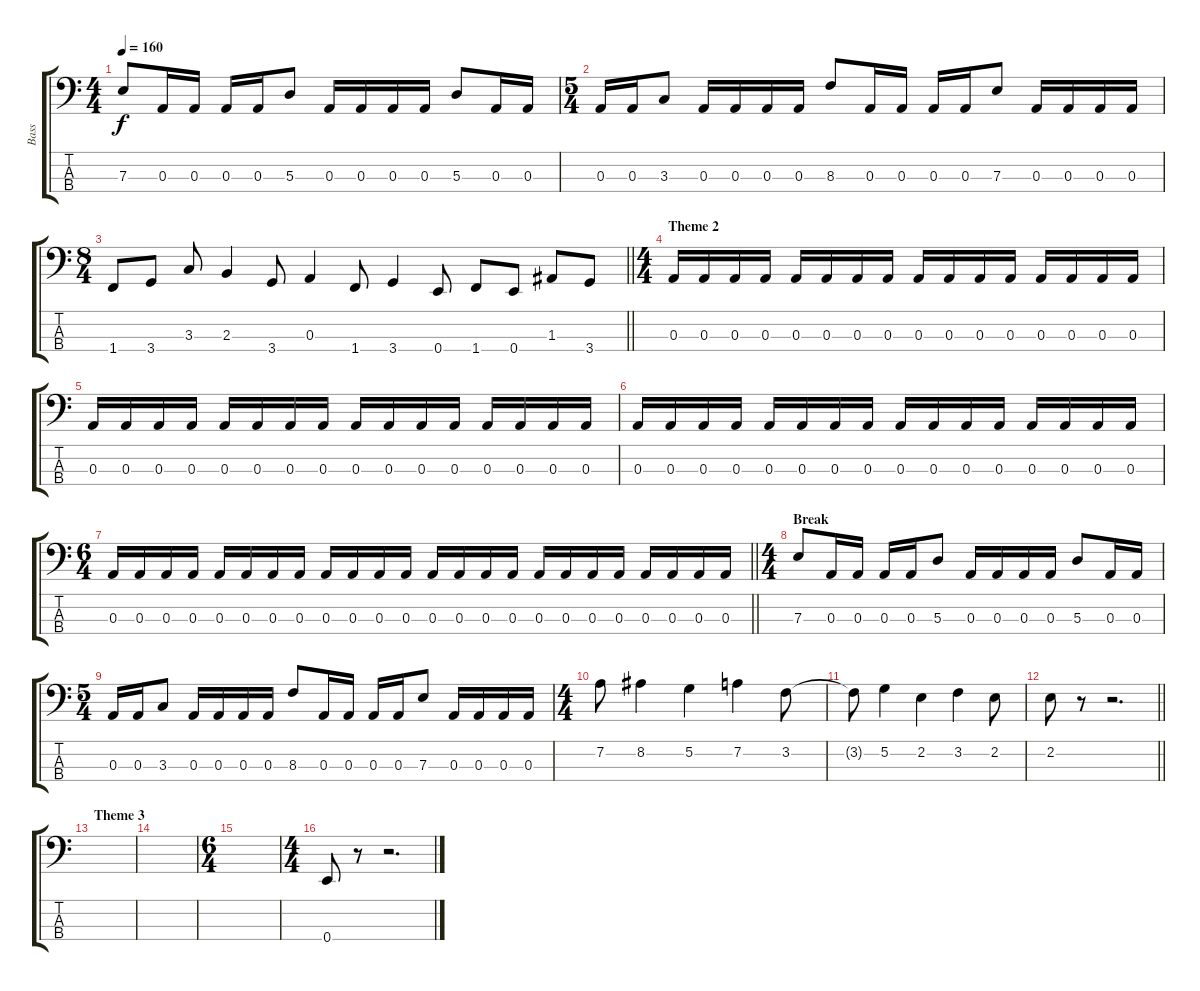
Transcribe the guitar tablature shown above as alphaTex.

\track ("Bass" "Bass") {instrument electricbassfinger}
\staff {score tabs}
\tuning (G2 D2 A1 E1) {hide}
\ts (4 4)
\tempo 160
\clef f4
\ks c
7.3.8{dy f} 0.3.16 0.3.16 0.3.16 0.3.16 5.3.8 0.3.16 0.3.16 0.3.16 0.3.16 5.3.8 0.3.16 0.3.16 |
\ts (5 4)
0.3.16 0.3.16 3.3.8 0.3.16 0.3.16 0.3.16 0.3.16 8.3.8 0.3.16 0.3.16 0.3.16 0.3.16 7.3.8 0.3.16 0.3.16 0.3.16 0.3.16 |
\ts (8 4)
\barLineRight lightlight
1.4.8 3.4.8 3.3.8 2.3.4 3.4.8 0.3.4 1.4.8 3.4.4 0.4.8 1.4.8 0.4.8 1.3.8 3.4.8 |
\ts (4 4)
\section ("" "Theme 2")
0.3.16 0.3.16 0.3.16 0.3.16 0.3.16 0.3.16 0.3.16 0.3.16 0.3.16 0.3.16 0.3.16 0.3.16 0.3.16 0.3.16 0.3.16 0.3.16 |
0.3.16 0.3.16 0.3.16 0.3.16 0.3.16 0.3.16 0.3.16 0.3.16 0.3.16 0.3.16 0.3.16 0.3.16 0.3.16 0.3.16 0.3.16 0.3.16 |
0.3.16 0.3.16 0.3.16 0.3.16 0.3.16 0.3.16 0.3.16 0.3.16 0.3.16 0.3.16 0.3.16 0.3.16 0.3.16 0.3.16 0.3.16 0.3.16 |
\ts (6 4)
\barLineRight lightlight
0.3.16 0.3.16 0.3.16 0.3.16 0.3.16 0.3.16 0.3.16 0.3.16 0.3.16 0.3.16 0.3.16 0.3.16 0.3.16 0.3.16 0.3.16 0.3.16 0.3.16 0.3.16 0.3.16 0.3.16 0.3.16 0.3.16 0.3.16 0.3.16 |
\ts (4 4)
\section ("" "Break")
7.3.8 0.3.16 0.3.16 0.3.16 0.3.16 5.3.8 0.3.16 0.3.16 0.3.16 0.3.16 5.3.8 0.3.16 0.3.16 |
\ts (5 4)
0.3.16 0.3.16 3.3.8 0.3.16 0.3.16 0.3.16 0.3.16 8.3.8 0.3.16 0.3.16 0.3.16 0.3.16 7.3.8 0.3.16 0.3.16 0.3.16 0.3.16 |
\ts (4 4)
7.2.8 8.2.4 5.2.4 7.2.4 3.2.8 |
3.2{t}.8 5.2.4 2.2.4 3.2.4 2.2.8 |
\barLineRight lightlight
2.2.8 r.8 r.2{d} |
\section ("" "Theme 3")
|
|
\ts (6 4)
|
\ts (4 4)
0.4.8 r.8 r.2{d}
